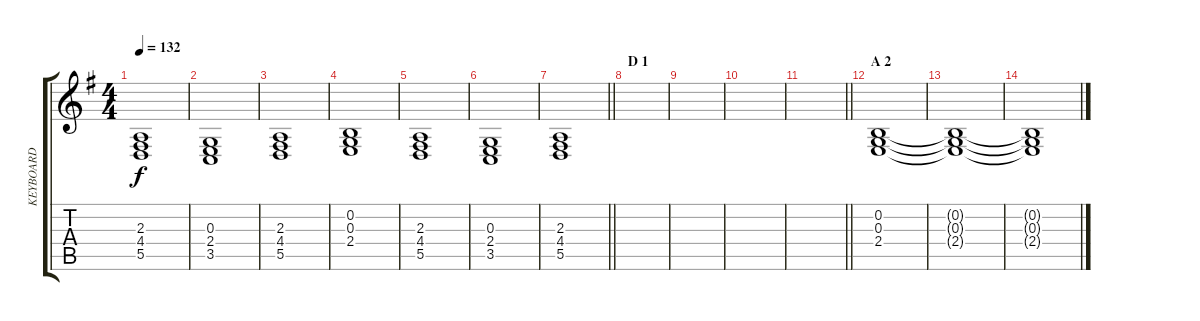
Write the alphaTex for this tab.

\track ("KEYBOARD" "KEYBOARD") {instrument acousticgrandpiano}
\staff {score tabs}
\tuning (E4 B3 G3 D3 A2 E2) {hide}
\ts (4 4)
\tempo 132
\clef g2
\ks g
(2.3 4.4 5.5).1{dy f} |
(0.3 2.4 3.5).1 |
(2.3 4.4 5.5).1 |
(0.2 0.3 2.4).1 |
(2.3 4.4 5.5).1 |
(0.3 2.4 3.5).1 |
\barLineRight lightlight
(2.3 4.4 5.5).1 |
\section ("" "D 1")
|
|
|
\barLineRight lightlight
|
\section ("" "A 2")
(0.2 0.3 2.4).1 |
(0.2{t} 0.3{t} 2.4{t}).1 |
(0.2{t} 0.3{t} 2.4{t}).1
